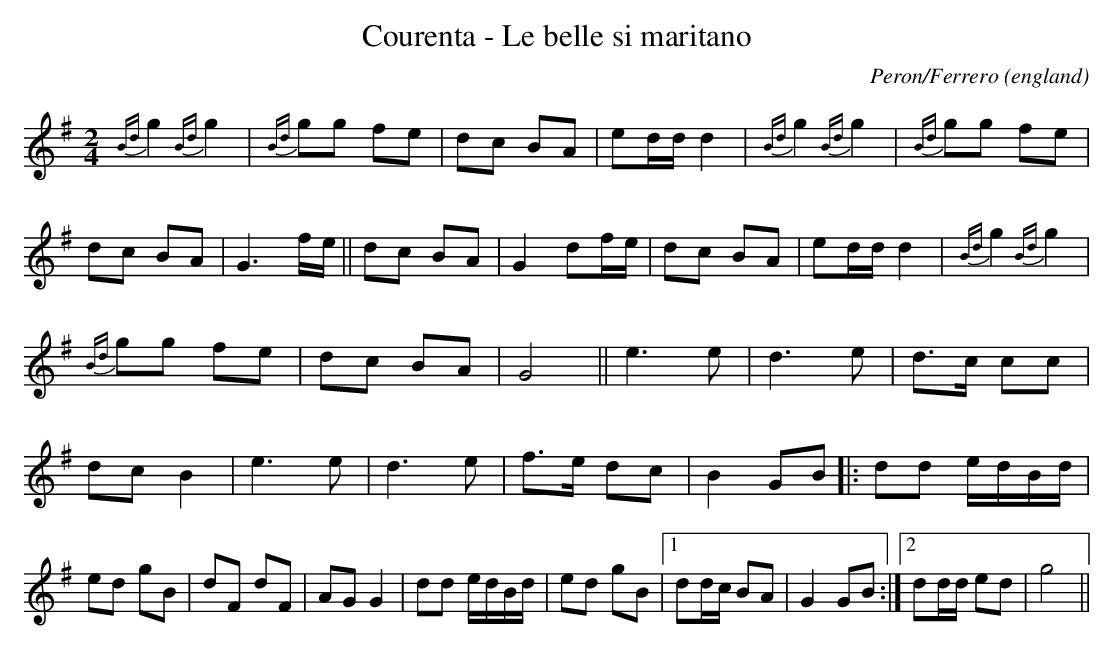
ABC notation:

X:1
T:Courenta - Le belle si maritano
O:england
C:Peron/Ferrero
M:2/4
L:1/8
K:G
{Bd}g2 {Bd}g2|{Bd}gg fe|dc BA|ed/d/ d2|\
{Bd}g2 {Bd}g2|{Bd}gg fe|dc BA|G3 f/e/||\
dc BA|G2 df/e/|dc BA |ed/d/ d2|\
{Bd}g2 {Bd}g2|{Bd}gg fe|dc BA|G4||\
e3 e|d3 e|d>c cc|dc B2|\
e3 e|d3 e|f>e dc|B2 GB||\
|:dd e/d/B/d/|ed gB|dF dF|AG G2|\
dd e/d/B/d/|ed gB|1dd/c/ BA|G2GB:|2dd/d/ ed|g4||
